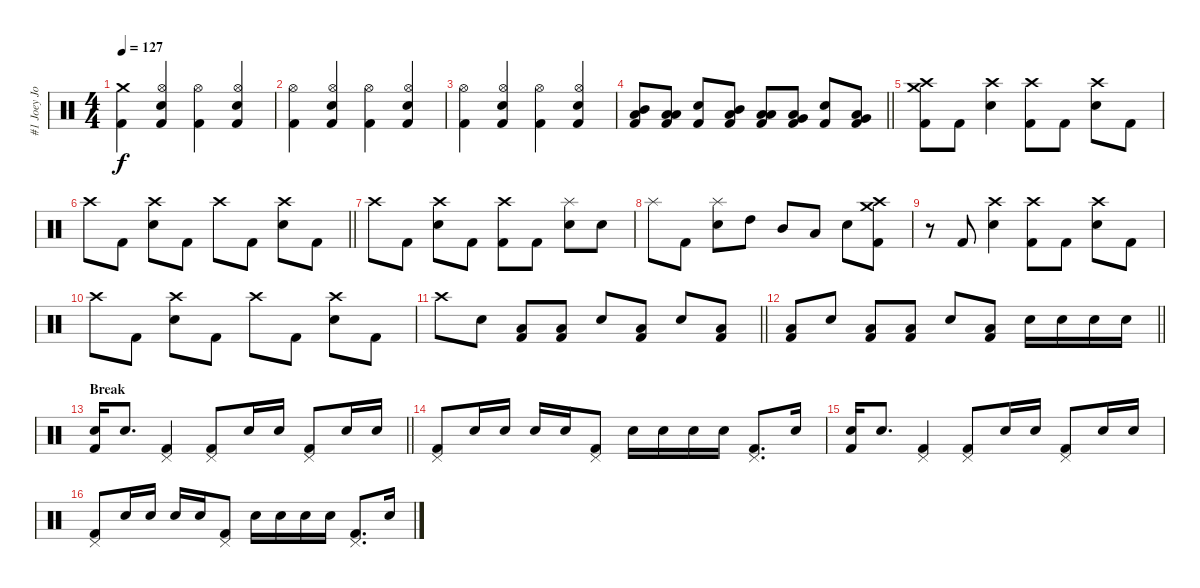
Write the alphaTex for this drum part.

\track ("#1 Joey Jordison" "#1 Joey Jo") {instrument percussion}
\staff {score}
\articulation defaults
\ts (4 4)
\tempo 127
\clef neutral
\ks c
("Crash medium (hit)" "Kick (hit) 2").4{dy f} ("Hi-Hat (open)" "Electric Snare (hit)" "Kick (hit) 2").4 ("Hi-Hat (open)" "Kick (hit) 2").4 ("Hi-Hat (open)" "Electric Snare (hit)" "Kick (hit) 2").4 |
("Hi-Hat (open)" "Kick (hit) 2").4 ("Hi-Hat (open)" "Electric Snare (hit)" "Kick (hit) 2").4 ("Hi-Hat (open)" "Kick (hit) 2").4 ("Hi-Hat (open)" "Electric Snare (hit)" "Kick (hit) 2").4 |
("Hi-Hat (open)" "Kick (hit) 2").4 ("Hi-Hat (open)" "Electric Snare (hit)" "Kick (hit) 2").4 ("Hi-Hat (open)" "Kick (hit) 2").4 ("Hi-Hat (open)" "Electric Snare (hit)" "Kick (hit) 2").4 |
\barLineRight lightlight
("Mid Tom (hit)" "Low Floor Tom (hit)" "Kick (hit) 2").8 ("Low Tom (hit)" "Low Floor Tom (hit)" "Kick (hit) 2").8 ("Electric Snare (hit)" "Kick (hit) 2").8 ("Mid Tom (hit)" "Low Floor Tom (hit)" "Kick (hit) 2").8 ("Low Tom (hit)" "Low Floor Tom (hit)" "Kick (hit) 2").8 ("Very Low Tom (hit)" "Low Floor Tom (hit)" "Kick (hit) 2").8 ("Electric Snare (hit)" "Kick (hit) 2").8 ("Very Low Tom (hit)" "Low Floor Tom (hit)" "Kick (hit) 2").8 |
\section ("" "")
("Crash medium (hit)" "Crash high (hit)" "Kick (hit) 2").8 "Kick (hit) 2".8 ("Crash high (hit)" "Electric Snare (hit)").4 ("Crash high (hit)" "Kick (hit) 2").8 "Kick (hit) 2".8 ("Crash high (hit)" "Electric Snare (hit)").8 "Kick (hit) 2".8 |
\barLineRight lightlight "Crash high (hit)".8 "Kick (hit) 2".8
("Crash high (hit)" "Electric Snare (hit)").8 "Kick (hit) 2".8 "Crash high (hit)".8 "Kick (hit) 2".8 ("Crash high (hit)" "Electric Snare (hit)").8 "Kick (hit) 2".8 |
"Crash high (hit)".8 "Kick (hit) 2".8 ("Crash high (hit)" "Electric Snare (hit)").8 "Kick (hit) 2".8 ("Crash high (hit)" "Kick (hit) 2").8 "Kick (hit) 2".8 ("Splash (hit)" "Electric Snare (hit)").8 "Electric Snare (hit)".8 |
"Splash (hit)".8 "Kick (hit) 2".8 ("Splash (hit)" "Electric Snare (hit)").8 "High Tom (hit)".8 "Mid Tom (hit)".8 "Low Tom (hit)".8 "Electric Snare (hit)".8 ("Crash medium (hit)" "Crash high (hit)" "Kick (hit) 2").8 |
r.8 "Kick (hit) 2".8 ("Crash high (hit)" "Electric Snare (hit)").4 ("Crash high (hit)" "Kick (hit) 2").8 "Kick (hit) 2".8 ("Crash high (hit)" "Electric Snare (hit)").8 "Kick (hit) 2".8 |
"Crash high (hit)".8 "Kick (hit) 2".8 ("Crash high (hit)" "Electric Snare (hit)").8 "Kick (hit) 2".8 "Crash high (hit)".8 "Kick (hit) 2".8 ("Crash high (hit)" "Electric Snare (hit)").8 "Kick (hit) 2".8 |
\barLineRight lightlight "Crash high (hit)".8 "Electric Snare (hit)".8
("Low Floor Tom (hit)" "Kick (hit) 2").8 ("Low Floor Tom (hit)" "Kick (hit) 2").8 "Electric Snare (hit)".8 ("Low Floor Tom (hit)" "Kick (hit) 2").8 "Electric Snare (hit)".8 ("Low Floor Tom (hit)" "Kick (hit) 2").8 |
\barLineRight lightlight
("Low Floor Tom (hit)" "Kick (hit) 2").8 "Electric Snare (hit)".8 ("Low Floor Tom (hit)" "Kick (hit) 2").8 ("Low Floor Tom (hit)" "Kick (hit) 2").8 "Electric Snare (hit)".8 ("Low Floor Tom (hit)" "Kick (hit) 2").8 "Electric Snare (hit)".16 "Electric Snare (hit)".16 "Electric Snare (hit)".16 "Electric Snare (hit)".16 |
\section ("" "Break")
\barLineRight lightlight
("Electric Snare (hit)" "Kick (hit) 2").16 "Electric Snare (hit)".8{d} ("Pedal Hi-Hat (hit)" "Kick (hit) 2").4 ("Pedal Hi-Hat (hit)" "Kick (hit) 2").8 "Electric Snare (hit)".16 "Electric Snare (hit)".16 ("Pedal Hi-Hat (hit)" "Kick (hit) 2").8 "Electric Snare (hit)".16 "Electric Snare (hit)".16 |
("Pedal Hi-Hat (hit)" "Kick (hit) 2").8 "Electric Snare (hit)".16 "Electric Snare (hit)".16 "Electric Snare (hit)".16 "Electric Snare (hit)".16 ("Pedal Hi-Hat (hit)" "Kick (hit) 2").8 "Electric Snare (hit)".16 "Electric Snare (hit)".16 "Electric Snare (hit)".16 "Electric Snare (hit)".16 ("Pedal Hi-Hat (hit)" "Kick (hit) 2").8{d} "Electric Snare (hit)".16 |
("Electric Snare (hit)" "Kick (hit) 2").16 "Electric Snare (hit)".8{d} ("Pedal Hi-Hat (hit)" "Kick (hit) 2").4 ("Pedal Hi-Hat (hit)" "Kick (hit) 2").8 "Electric Snare (hit)".16 "Electric Snare (hit)".16 ("Pedal Hi-Hat (hit)" "Kick (hit) 2").8 "Electric Snare (hit)".16 "Electric Snare (hit)".16 |
("Pedal Hi-Hat (hit)" "Kick (hit) 2").8 "Electric Snare (hit)".16 "Electric Snare (hit)".16 "Electric Snare (hit)".16 "Electric Snare (hit)".16 ("Pedal Hi-Hat (hit)" "Kick (hit) 2").8 "Electric Snare (hit)".16 "Electric Snare (hit)".16 "Electric Snare (hit)".16 "Electric Snare (hit)".16 ("Pedal Hi-Hat (hit)" "Kick (hit) 2").8{d} "Electric Snare (hit)".16
